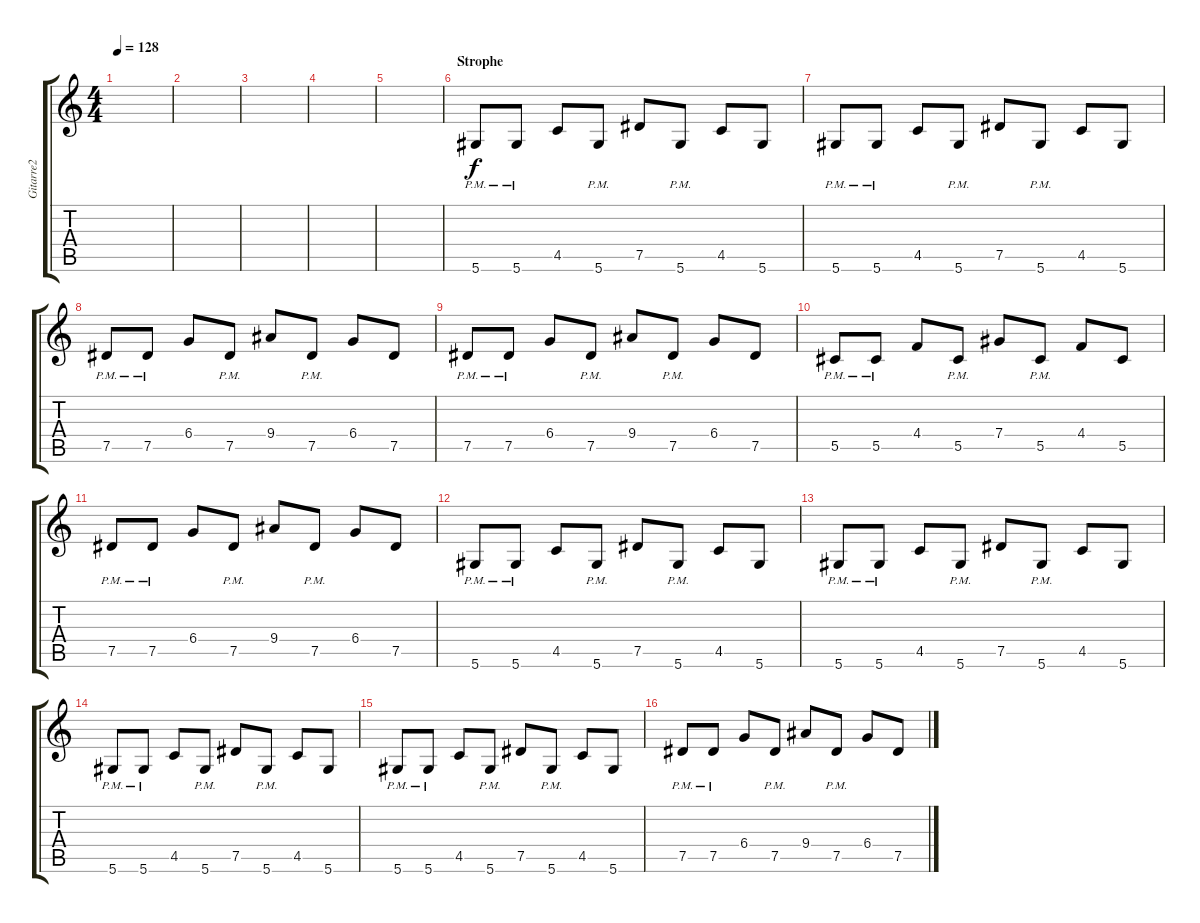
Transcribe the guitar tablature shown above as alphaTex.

\track ("Gitarre2" "Gitarre2") {instrument overdrivenguitar}
\staff {score tabs}
\tuning (Eb4 Bb3 Gb3 Db3 Ab2 Eb2) {hide}
\ts (4 4)
\tempo 128
\clef g2
\ks c
|
|
|
|
|
\section ("" "Strophe")
5.6{pm}.8 5.6{pm}.8 4.5.8 5.6{pm}.8 7.5.8 5.6{pm}.8 4.5.8 5.6.8 |
5.6{pm}.8 5.6{pm}.8 4.5.8 5.6{pm}.8 7.5.8 5.6{pm}.8 4.5.8 5.6.8 |
7.5{pm}.8 7.5{pm}.8 6.4.8 7.5{pm}.8 9.4.8 7.5{pm}.8 6.4.8 7.5.8 |
7.5{pm}.8 7.5{pm}.8 6.4.8 7.5{pm}.8 9.4.8 7.5{pm}.8 6.4.8 7.5.8 |
5.5{pm}.8 5.5{pm}.8 4.4.8 5.5{pm}.8 7.4.8 5.5{pm}.8 4.4.8 5.5.8 |
7.5{pm}.8 7.5{pm}.8 6.4.8 7.5{pm}.8 9.4.8 7.5{pm}.8 6.4.8 7.5.8 |
5.6{pm}.8 5.6{pm}.8 4.5.8 5.6{pm}.8 7.5.8 5.6{pm}.8 4.5.8 5.6.8 |
5.6{pm}.8 5.6{pm}.8 4.5.8 5.6{pm}.8 7.5.8 5.6{pm}.8 4.5.8 5.6.8 |
5.6{pm}.8 5.6{pm}.8 4.5.8 5.6{pm}.8 7.5.8 5.6{pm}.8 4.5.8 5.6.8 |
5.6{pm}.8 5.6{pm}.8 4.5.8 5.6{pm}.8 7.5.8 5.6{pm}.8 4.5.8 5.6.8 |
7.5{pm}.8 7.5{pm}.8 6.4.8 7.5{pm}.8 9.4.8 7.5{pm}.8 6.4.8 7.5.8
